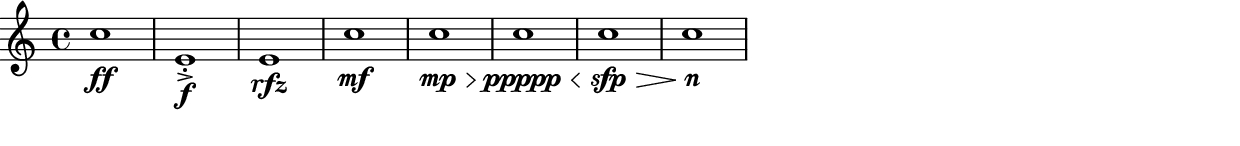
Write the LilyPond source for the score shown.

%% Generated by lilypond-book
%% Options: [exampleindent=10.16\mm,indent=0\mm,line-width=160\mm]
\include "lilypond-book-preamble.ly"


% ****************************************************************
% Start cut-&-pastable-section
% ****************************************************************

#(ly:set-option 'eps-box-padding 3.000000)



\paper {
  indent = 0\mm
  line-width = 160\mm
  % offset the left padding, also add 1mm as lilypond creates cropped
  % images with a little space on the right
  line-width = #(- line-width (* mm  3.000000) (* mm 1))
}

\layout {
  
}




% ****************************************************************
% ly snippet:
% ****************************************************************
\sourcefilename "/lilypond-2.24.3/input/regression/dynamics-glyphs.ly"
\sourcefileline 0
\version "2.21.0"

\header {
  texidoc = "Dynamic letters are kerned, and their weight
matches that of the hairpin signs.  The dynamic scripts should be
horizontally centered on the note head.  Scripts that should appear
closer to the note head (staccato, accent) are reckoned with."
}

\relative {
  \override Hairpin.to-barline = ##f
  c''1 \ff
  e,-.-> \f
  e \rfz
  c' \mf
  c \mp \>
  c \ppppp \<
  c \sfp \>
  c \n
}



% ****************************************************************
% end ly snippet
% ****************************************************************
